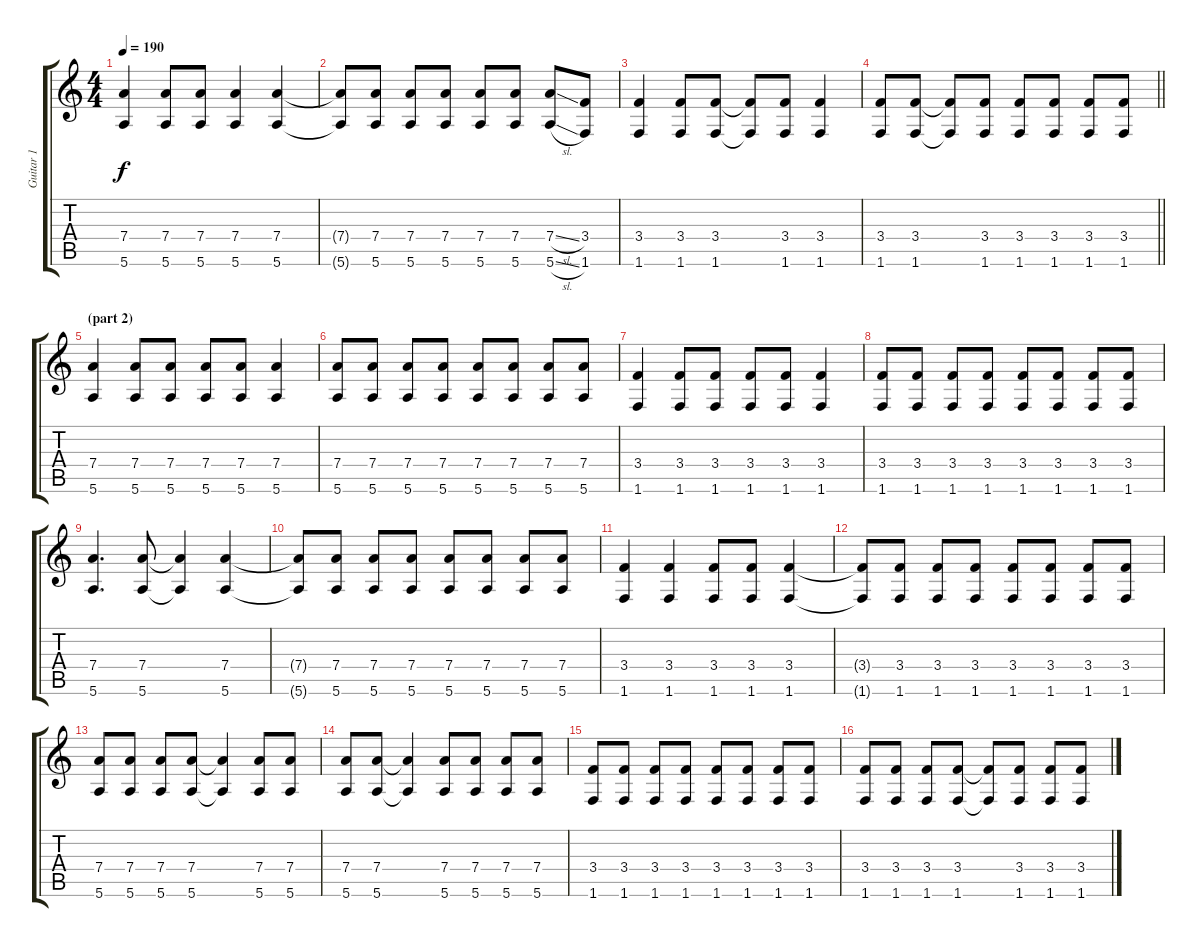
\track ("Guitar 1" "Guitar 1") {instrument overdrivenguitar}
\staff {score tabs}
\tuning (E4 B3 G3 D3 A2 E2) {hide}
\ts (4 4)
\tempo 190
\clef g2
\ks aminor
(7.4 5.6).4{dy f} (7.4 5.6).8 (7.4 5.6).8 (7.4 5.6).4 (7.4 5.6).4 |
(7.4{t} 5.6{t}).8 (7.4 5.6).8 (7.4 5.6).8 (7.4 5.6).8 (7.4 5.6).8 (7.4 5.6).8 (7.4{sl} 5.6{sl}).8 (3.4 1.6).8 |
(3.4 1.6).4 (3.4 1.6).8 (3.4 1.6).8 (3.4{t} 1.6{t}).8 (3.4 1.6).8 (3.4 1.6).4 |
\barLineRight lightlight
(3.4 1.6).8 (3.4 1.6).8 (3.4{t} 1.6{t}).8 (3.4 1.6).8 (3.4 1.6).8 (3.4 1.6).8 (3.4 1.6).8 (3.4 1.6).8 |
\section ("" "(part 2)")
(7.4 5.6).4 (7.4 5.6).8 (7.4 5.6).8 (7.4 5.6).8 (7.4 5.6).8 (7.4 5.6).4 |
(7.4 5.6).8 (7.4 5.6).8 (7.4 5.6).8 (7.4 5.6).8 (7.4 5.6).8 (7.4 5.6).8 (7.4 5.6).8 (7.4 5.6).8 |
(3.4 1.6).4 (3.4 1.6).8 (3.4 1.6).8 (3.4 1.6).8 (3.4 1.6).8 (3.4 1.6).4 |
(3.4 1.6).8 (3.4 1.6).8 (3.4 1.6).8 (3.4 1.6).8 (3.4 1.6).8 (3.4 1.6).8 (3.4 1.6).8 (3.4 1.6).8 |
(7.4 5.6).4{d} (7.4 5.6).8 (7.4{t} 5.6{t}).4 (7.4 5.6).4 |
(7.4{t} 5.6{t}).8 (7.4 5.6).8 (7.4 5.6).8 (7.4 5.6).8 (7.4 5.6).8 (7.4 5.6).8 (7.4 5.6).8 (7.4 5.6).8 |
(3.4 1.6).4 (3.4 1.6).4 (3.4 1.6).8 (3.4 1.6).8 (3.4 1.6).4 |
(3.4{t} 1.6{t}).8 (3.4 1.6).8 (3.4 1.6).8 (3.4 1.6).8 (3.4 1.6).8 (3.4 1.6).8 (3.4 1.6).8 (3.4 1.6).8 |
(7.4 5.6).8 (7.4 5.6).8 (7.4 5.6).8 (7.4 5.6).8 (7.4{t} 5.6{t}).4 (7.4 5.6).8 (7.4 5.6).8 |
(7.4 5.6).8 (7.4 5.6).8 (7.4{t} 5.6{t}).4 (7.4 5.6).8 (7.4 5.6).8 (7.4 5.6).8 (7.4 5.6).8 |
(3.4 1.6).8 (3.4 1.6).8 (3.4 1.6).8 (3.4 1.6).8 (3.4 1.6).8 (3.4 1.6).8 (3.4 1.6).8 (3.4 1.6).8 |
(3.4 1.6).8 (3.4 1.6).8 (3.4 1.6).8 (3.4 1.6).8 (3.4{t} 1.6{t}).8 (3.4 1.6).8 (3.4 1.6).8 (3.4 1.6).8
